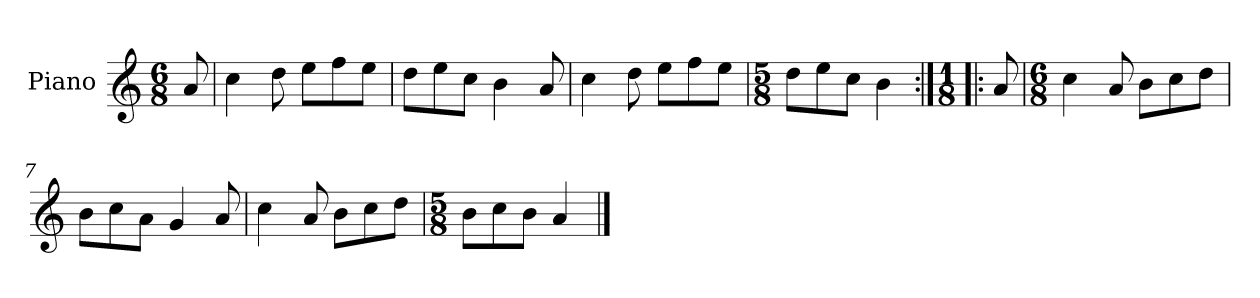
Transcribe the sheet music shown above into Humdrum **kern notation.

**kern
*part1
*staff1
*I"Piano
*I'Pno.
*clefG2
*k[]
*M6/8
=
8a/
=1
4cc\
8dd\
8ee\L
8ff\
8ee\J
=2
8dd\L
8ee\
8cc\J
4b\
8a/
=3
4cc\
8dd\
8ee\L
8ff\
8ee\J
=4
*M5/8
8dd\L
8ee\
8cc\J
4b\
=5:|!|:
*M1/8
8a/
=6
*M6/8
4cc\
8a/
8b\L
8cc\
8dd\J
=7
8b\L
8cc\
8a\J
4g/
8a/
!!LO:LB:g=z
=8
4cc\
8a/
8b\L
8cc\
8dd\J
=9
*M5/8
8b\L
8cc\
8b\J
4a/
==
*-
